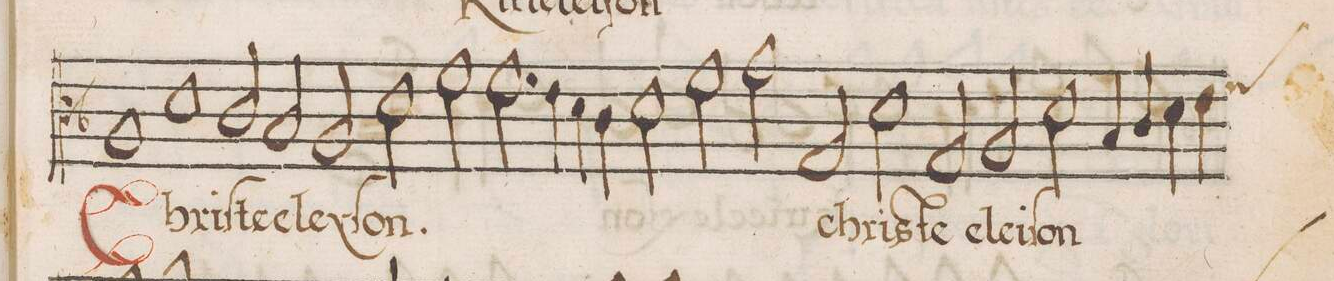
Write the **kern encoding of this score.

**kern	**text
*I"ALTVS	*
*clefC3	*
*k[b-]	*
*met(C|)	*
*M2/1	*
1A	Chri-
1d	-ſte
=16-	=16-
2c/	e-
2B-/	-ley-
2A/	-ſon.
2d\	.
=17-	=17-
2f\	.
2.f\	.
4e\	.
4d\	.
4c\	.
=18-	=18-
2d\	.
2f\	.
2g\	.
2G/	chri-
=19-	=19-
2d\	-ste
2G/	e-
2A/	-lei-
2d\	-ſon
=20-	=20-
4B-/	.
4c/	.
4d\	.
*custos:f	*
4e\	.
*-	*-
